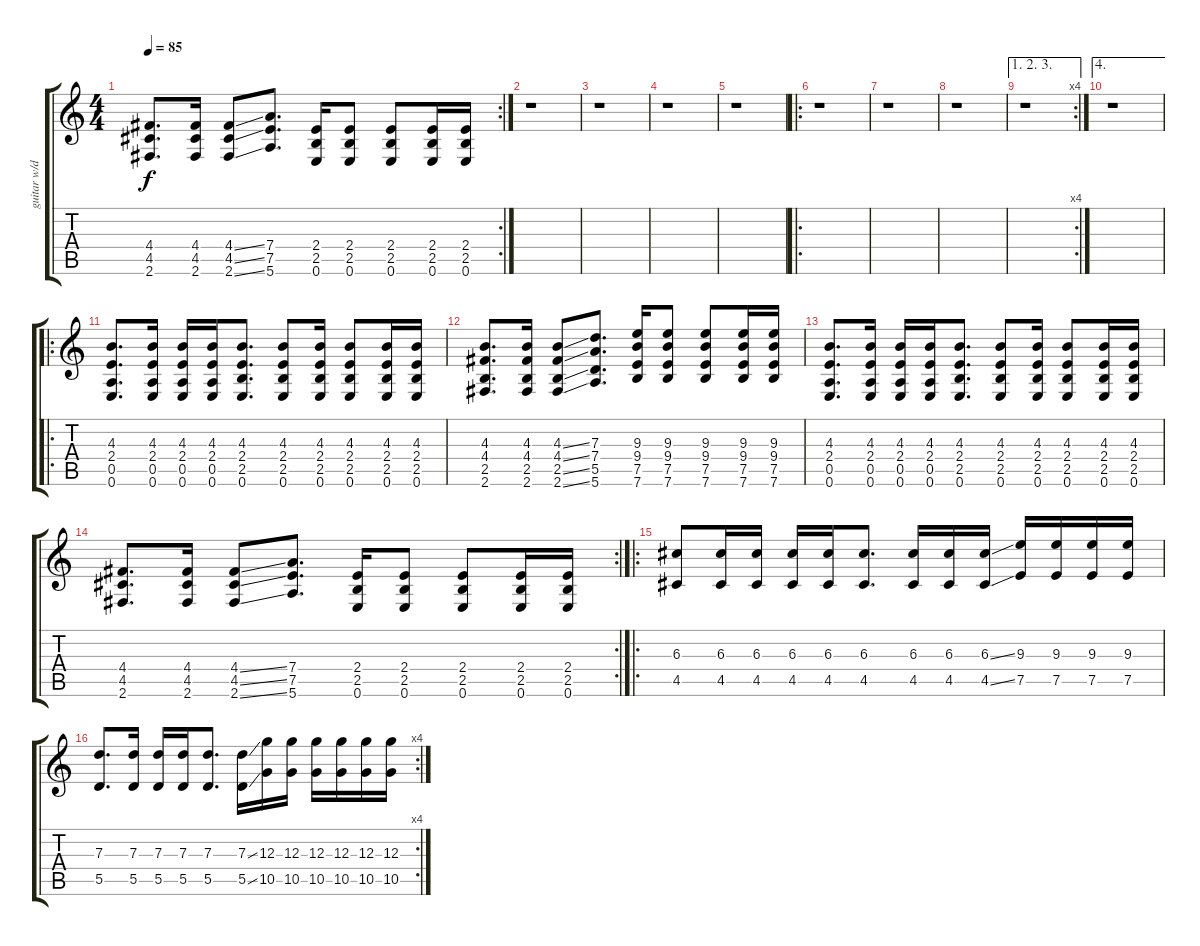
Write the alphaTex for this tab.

\track ("guitar w/dist" "guitar w/d") {instrument distortionguitar}
\staff {score tabs}
\tuning (E4 B3 G3 D3 A2 E2) {hide}
\rc 2
\ts (4 4)
\tempo 85
\clef g2
\ks c
(4.4 4.5 2.6).8{d dy f} (4.4 4.5 2.6).16 (4.4{ss} 4.5{ss} 2.6{ss}).8 (7.4 7.5 5.6).8{d} (2.4 2.5 0.6).16 (2.4 2.5 0.6).8 (2.4 2.5 0.6).8 (2.4 2.5 0.6).16 (2.4 2.5 0.6).16 |
r.1 |
r.1 |
r.1 |
r.1 |
\ro
r.1 |
r.1 |
r.1 |
\ae (1 2 3)
\rc 4
r.1 |
\ae 4
r.1 |
\ro
(4.3 2.4 0.5 0.6).8{d} (4.3 2.4 0.5 0.6).16 (4.3 2.4 0.5 0.6).16 (4.3 2.4 0.5 0.6).16 (4.3 2.4 2.5 0.6).8{d} (4.3 2.4 2.5 0.6).8 (4.3 2.4 2.5 0.6).16 (4.3 2.4 2.5 0.6).8 (4.3 2.4 2.5 0.6).16 (4.3 2.4 2.5 0.6).16 |
(4.3 4.4 2.5 2.6).8{d} (4.3 4.4 2.5 2.6).16 (4.3{ss} 4.4{ss} 2.5{ss} 2.6{ss}).8 (7.3 7.4 5.5 5.6).8{d} (9.3 9.4 7.5 7.6).16 (9.3 9.4 7.5 7.6).8 (9.3 9.4 7.5 7.6).8 (9.3 9.4 7.5 7.6).16 (9.3 9.4 7.5 7.6).16 |
(4.3 2.4 0.5 0.6).8{d} (4.3 2.4 0.5 0.6).16 (4.3 2.4 0.5 0.6).16 (4.3 2.4 0.5 0.6).16 (4.3 2.4 2.5 0.6).8{d} (4.3 2.4 2.5 0.6).8 (4.3 2.4 2.5 0.6).16 (4.3 2.4 2.5 0.6).8 (4.3 2.4 2.5 0.6).16 (4.3 2.4 2.5 0.6).16 |
\rc 2
(4.4 4.5 2.6).8{d} (4.4 4.5 2.6).16 (4.4{ss} 4.5{ss} 2.6{ss}).8 (7.4 7.5 5.6).8{d} (2.4 2.5 0.6).16 (2.4 2.5 0.6).8 (2.4 2.5 0.6).8 (2.4 2.5 0.6).16 (2.4 2.5 0.6).16 |
\ro
(6.3 4.5).8 (6.3 4.5).16 (6.3 4.5).16 (6.3 4.5).16 (6.3 4.5).16 (6.3 4.5).8{d} (6.3 4.5).16 (6.3 4.5).16 (6.3{ss} 4.5{ss}).16 (9.3 7.5).16 (9.3 7.5).16 (9.3 7.5).16 (9.3 7.5).16 |
\rc 4
(7.3 5.5).8{d} (7.3 5.5).16 (7.3 5.5).16 (7.3 5.5).16 (7.3 5.5).8{d} (7.3{ss} 5.5{ss}).16 (12.3 10.5).16 (12.3 10.5).16 (12.3 10.5).16 (12.3 10.5).16 (12.3 10.5).16 (12.3 10.5).16
